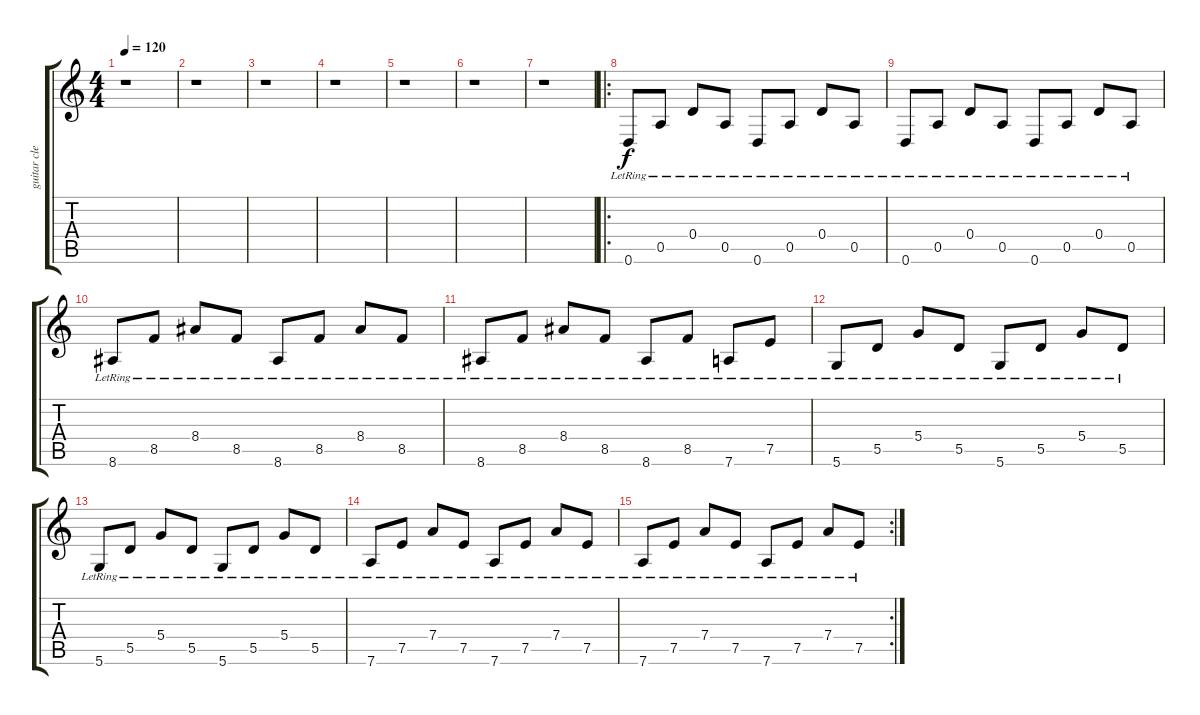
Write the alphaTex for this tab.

\track ("guitar clean" "guitar cle") {instrument electricguitarclean}
\staff {score tabs}
\tuning (E4 B3 G3 D3 A2 D2) {hide}
\ts (4 4)
\tempo 120
\clef g2
\ks c
r.1{dy f} |
r.1 |
r.1 |
r.1 |
r.1 |
r.1 |
r.1 |
\ro
0.6{lr}.8 0.5{lr}.8 0.4{lr}.8 0.5{lr}.8 0.6{lr}.8 0.5{lr}.8 0.4{lr}.8 0.5{lr}.8 |
0.6{lr}.8 0.5{lr}.8 0.4{lr}.8 0.5{lr}.8 0.6{lr}.8 0.5{lr}.8 0.4{lr}.8 0.5{lr}.8 |
8.6{lr}.8 8.5{lr}.8 8.4{lr}.8 8.5{lr}.8 8.6{lr}.8 8.5{lr}.8 8.4{lr}.8 8.5{lr}.8 |
8.6{lr}.8 8.5{lr}.8 8.4{lr}.8 8.5{lr}.8 8.6{lr}.8 8.5{lr}.8 7.6{lr}.8 7.5{lr}.8 |
5.6{lr}.8 5.5{lr}.8 5.4{lr}.8 5.5{lr}.8 5.6{lr}.8 5.5{lr}.8 5.4{lr}.8 5.5{lr}.8 |
5.6{lr}.8 5.5{lr}.8 5.4{lr}.8 5.5{lr}.8 5.6{lr}.8 5.5{lr}.8 5.4{lr}.8 5.5{lr}.8 |
7.6{lr}.8 7.5{lr}.8 7.4{lr}.8 7.5{lr}.8 7.6{lr}.8 7.5{lr}.8 7.4{lr}.8 7.5{lr}.8 |
\rc 2
7.6{lr}.8 7.5{lr}.8 7.4{lr}.8 7.5{lr}.8 7.6{lr}.8 7.5{lr}.8 7.4{lr}.8 7.5{lr}.8
